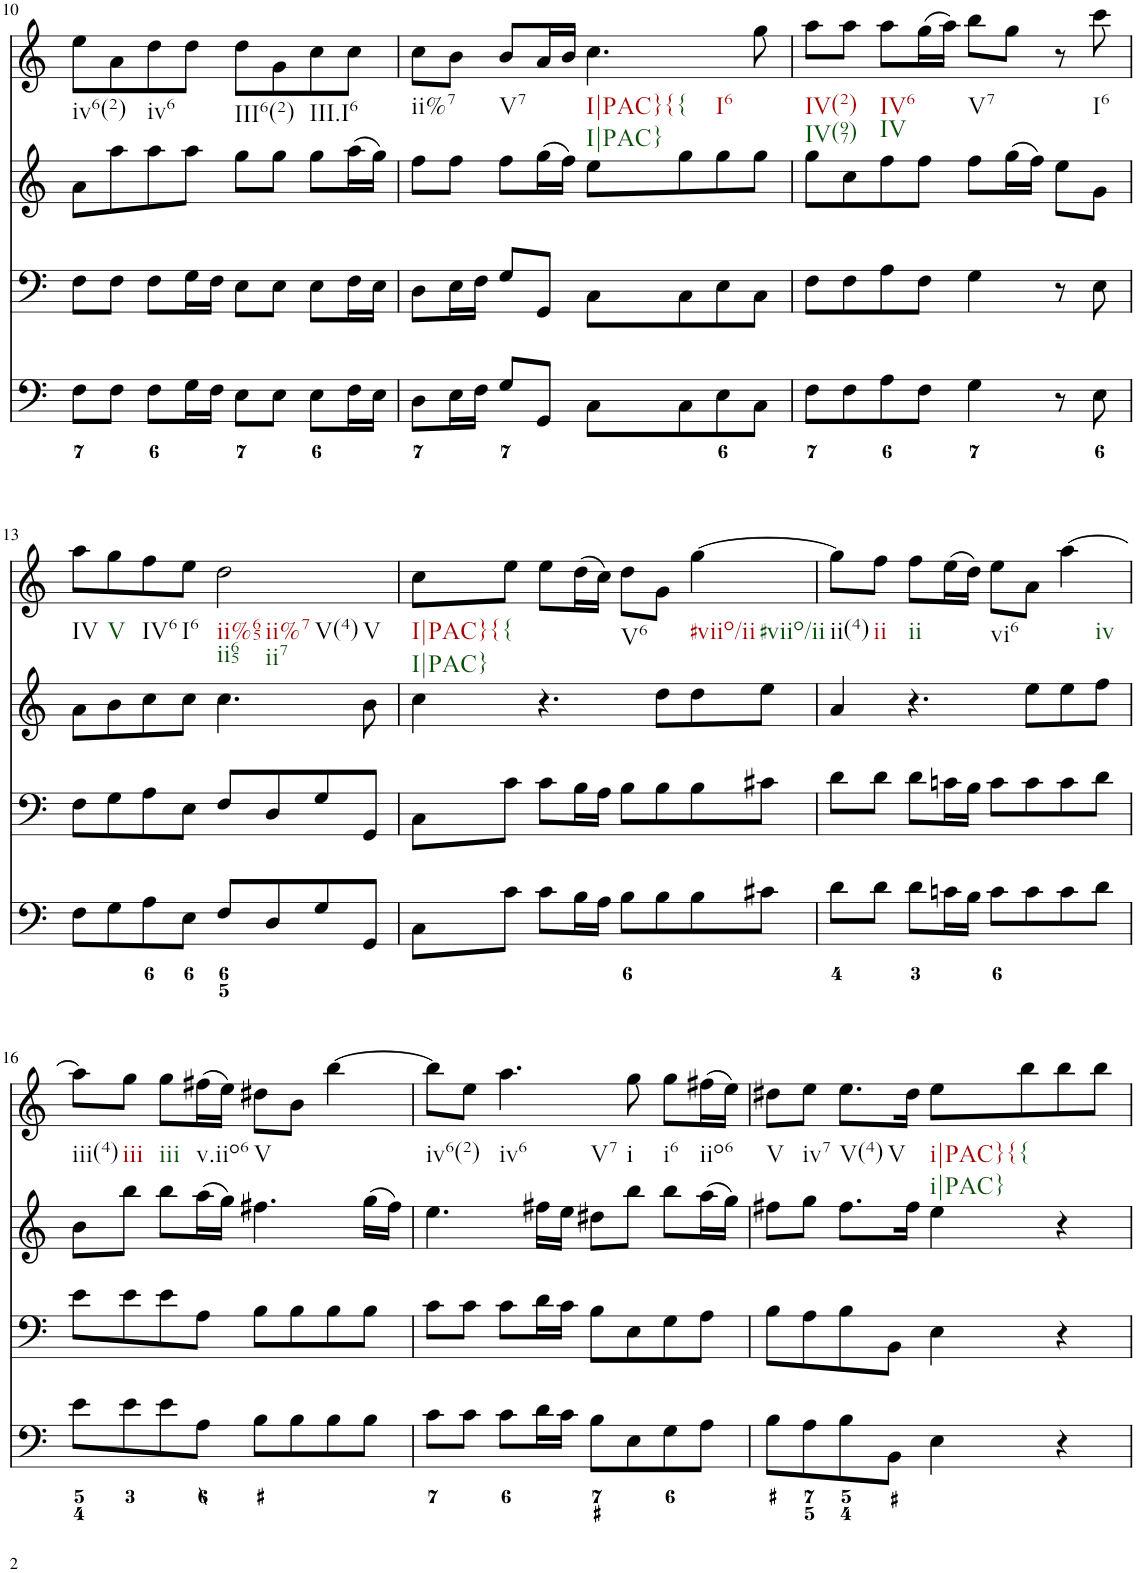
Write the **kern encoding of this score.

**kern	**kern	**kern	**kern
*part4	*part3	*part2	*part1
*staff4	*staff3	*staff2	*staff1
*I"Piano	*I"Piano	*I"Piano	*I"Piano
*I'Pno	*I'Pno	*I'Pno	*I'Pno
!!LO:PB:g=z
*clefF4	*clefF4	*clefG2	*clefG2
*k[]	*k[]	*k[]	*k[]
*M4/4	*M4/4	*M4/4	*M4/4
*met(c)	*met(c)	*met(c)	*met(c)
=10	=10	=10	=10
!	!	!	!LO:TX:b:t=iv6(2)
8F\L	8F\L	8a\L	8ee\L
8F\J	8F\J	8aa\	8a\
!	!	!	!LO:TX:b:t=iv6
8F\L	8F\L	8aa\	8dd\
16G\L	16G\L	8aa\J	8dd\J
16F\JJ	16F\JJ	.	.
!	!	!	!LO:TX:b:t=III6(2)
8E\L	8E\L	8gg\L	8dd\L
8E\J	8E\J	8gg\J	8g\
!	!	!	!LO:TX:b:t=III.I6
8E\L	8E\L	8gg\L	8cc\
16F\L	16F\L	(16aa\L	8cc\J
16E\JJ	16E\JJ	16gg\JJ)	.
=11	=11	=11	=11
!	!	!	!LO:TX:b:t=ii%7
8D\L	8D\L	8ff\L	8cc\L
16E\L	16E\L	8ff\J	8b\J
16F\JJ	16F\JJ	.	.
!	!	!	!LO:TX:b:t=V7
8G/L	8G/L	8ff\L	8b/L
8GG/J	8GG/J	(16gg\L	16a/L
.	.	16ff\JJ)	16b/JJ
!	!	!	!LO:TX:b:t=I|PAC}{
!	!	!	!LO:TX:b:t=I|PAC}
!	!	!	!LO:TX:b:t={
!	!	!	!LO:TX:b:t=I6
8C\L	8C\L	8ee\L	4.cc\
8C\	8C\	8gg\	.
8E\	8E\	8gg\	.
8C\J	8C\J	8gg\J	8gg\
=12	=12	=12	=12
!	!	!	!LO:TX:b:t=IV(2)
!	!	!	!LO:TX:b:t=IV(97)
8F\L	8F\L	8gg\L	8aa\L
8F\	8F\	8cc\	8aa\J
!	!	!	!LO:TX:b:t=IV6
!	!	!	!LO:TX:b:t=IV
8A\	8A\	8ff\	8aa\L
8F\J	8F\J	8ff\J	(16gg\L
.	.	.	16aa\JJ)
!	!	!	!LO:TX:b:t=V7
4G\	4G\	8ff\L	8bb\L
.	.	(16gg\L	8gg\J
.	.	16ff\JJ)	.
8r	8r	8ee\L	8r
!	!	!	!LO:TX:b:t=I6
8E\	8E\	8g\J	8ccc\
!!LO:LB:g=z
=13	=13	=13	=13
!	!	!	!LO:TX:b:t=IV
8F\L	8F\L	8a\L	8aa\L
!	!	!	!LO:TX:b:t=V
8G\	8G\	8b\	8gg\
!	!	!	!LO:TX:b:t=IV6
8A\	8A\	8cc\	8ff\
!	!	!	!LO:TX:b:t=I6
8E\J	8E\J	8cc\J	8ee\J
!	!	!	!LO:TX:b:t=ii%65
!	!	!	!LO:TX:b:t=ii65
!	!	!	!LO:TX:b:t=ii%7
!	!	!	!LO:TX:b:t=ii7
!	!	!	!LO:TX:b:t=V(4)
!	!	!	!LO:TX:b:t=V
8F/L	8F/L	4.cc\	2dd\
8D/	8D/	.	.
8G/	8G/	.	.
8GG/J	8GG/J	8b\	.
=14	=14	=14	=14
!	!	!	!LO:TX:b:t=I|PAC}{
!	!	!	!LO:TX:b:t=I|PAC}
8C\L	8C\L	4cc\	8cc\L
!	!	!	!LO:TX:b:t={
8c\J	8c\J	.	8ee\J
8c\L	8c\L	4.r	8ee\L
16B\L	16B\L	.	(16dd\L
16A\JJ	16A\JJ	.	16cc\JJ)
!	!	!	!LO:TX:b:t=V6
8B\L	8B\L	.	8dd\L
8B\	8B\	8dd\L	8g\J
!	!	!	!LO:TX:b:t=#viio/ii
!	!	!	!LO:TX:b:t=#viio/ii
8B\	8B\	8dd\	[4gg\
8c#X\J	8c#X\J	8ee\J	.
=15	=15	=15	=15
!	!	!	!LO:TX:b:t=ii(4)
8d\L	8d\L	4a/	8gg\L]
!	!	!	!LO:TX:b:t=ii
8d\J	8d\J	.	8ff\J
!	!	!	!LO:TX:b:t=ii
8d\L	8d\L	4.r	8ff\L
16cn\L	16cn\L	.	(16ee\L
16B\JJ	16B\JJ	.	16dd\JJ)
!	!	!	!LO:TX:b:t=vi6
8c\L	8c\L	.	8ee\L
8c\	8c\	8ee\L	8a\J
!	!	!	!LO:TX:b:t=iv
8c\	8c\	8ee\	[4aa\
8d\J	8d\J	8ff\J	.
!!LO:LB:g=z
=16	=16	=16	=16
!	!	!	!LO:TX:b:t=iii(4)
8e\L	8e\L	8b\L	8aa\L]
!	!	!	!LO:TX:b:t=iii
8e\	8e\	8bb\J	8gg\J
!	!	!	!LO:TX:b:t=iii
8e\	8e\	8bb\L	8gg\L
!	!	!	!LO:TX:b:t=v.iio6
8A\J	8A\J	(16aa\L	(16ff#X\L
.	.	16gg\JJ)	16ee\JJ)
!	!	!	!LO:TX:b:t=V
8B\L	8B\L	4.ff#X\	8dd#X\L
8B\	8B\	.	8b\J
8B\	8B\	.	[4bb\
8B\J	8B\J	(16gg\LL	.
.	.	16ff#\JJ)	.
=17	=17	=17	=17
!	!	!	!LO:TX:b:t=iv6(2)
8c\L	8c\L	4.ee\	8bb\L]
8c\J	8c\J	.	8ee\J
!	!	!	!LO:TX:b:t=iv6
!	!	!	!LO:TX:b:t=V7
8c\L	8c\L	.	4.aa\
16d\L	16d\L	16ff#X\LL	.
16c\JJ	16c\JJ	16ee\JJ	.
8B\L	8B\L	8dd#X\L	.
!	!	!	!LO:TX:b:t=i
8E\	8E\	8bb\J	8gg\
!	!	!	!LO:TX:b:t=i6
8G\	8G\	8bb\L	8gg\L
!	!	!	!LO:TX:b:t=iio6
8A\J	8A\J	(16aa\L	(16ff#X\L
.	.	16gg\JJ)	16ee\JJ)
=18	=18	=18	=18
!	!	!	!LO:TX:b:t=V
8B\L	8B\L	8ff#X\L	8dd#X\L
!	!	!	!LO:TX:b:t=iv7
8A\	8A\	8gg\J	8ee\J
!	!	!	!LO:TX:b:t=V(4)
!	!	!	!LO:TX:b:t=V
8B\	8B\	8.ff#\L	8.ee\L
8BB\J	8BB\J	.	.
.	.	16ff#\Jk	16dd#\Jk
!	!	!	!LO:TX:b:t=i|PAC}{
!	!	!	!LO:TX:b:t=i|PAC}
4E\	4E\	4ee\	8ee\L
!	!	!	!LO:TX:b:t={
.	.	.	8bb\
4r	4r	4r	8bb\
.	.	.	8bb\J
=	=	=	=
*-	*-	*-	*-
